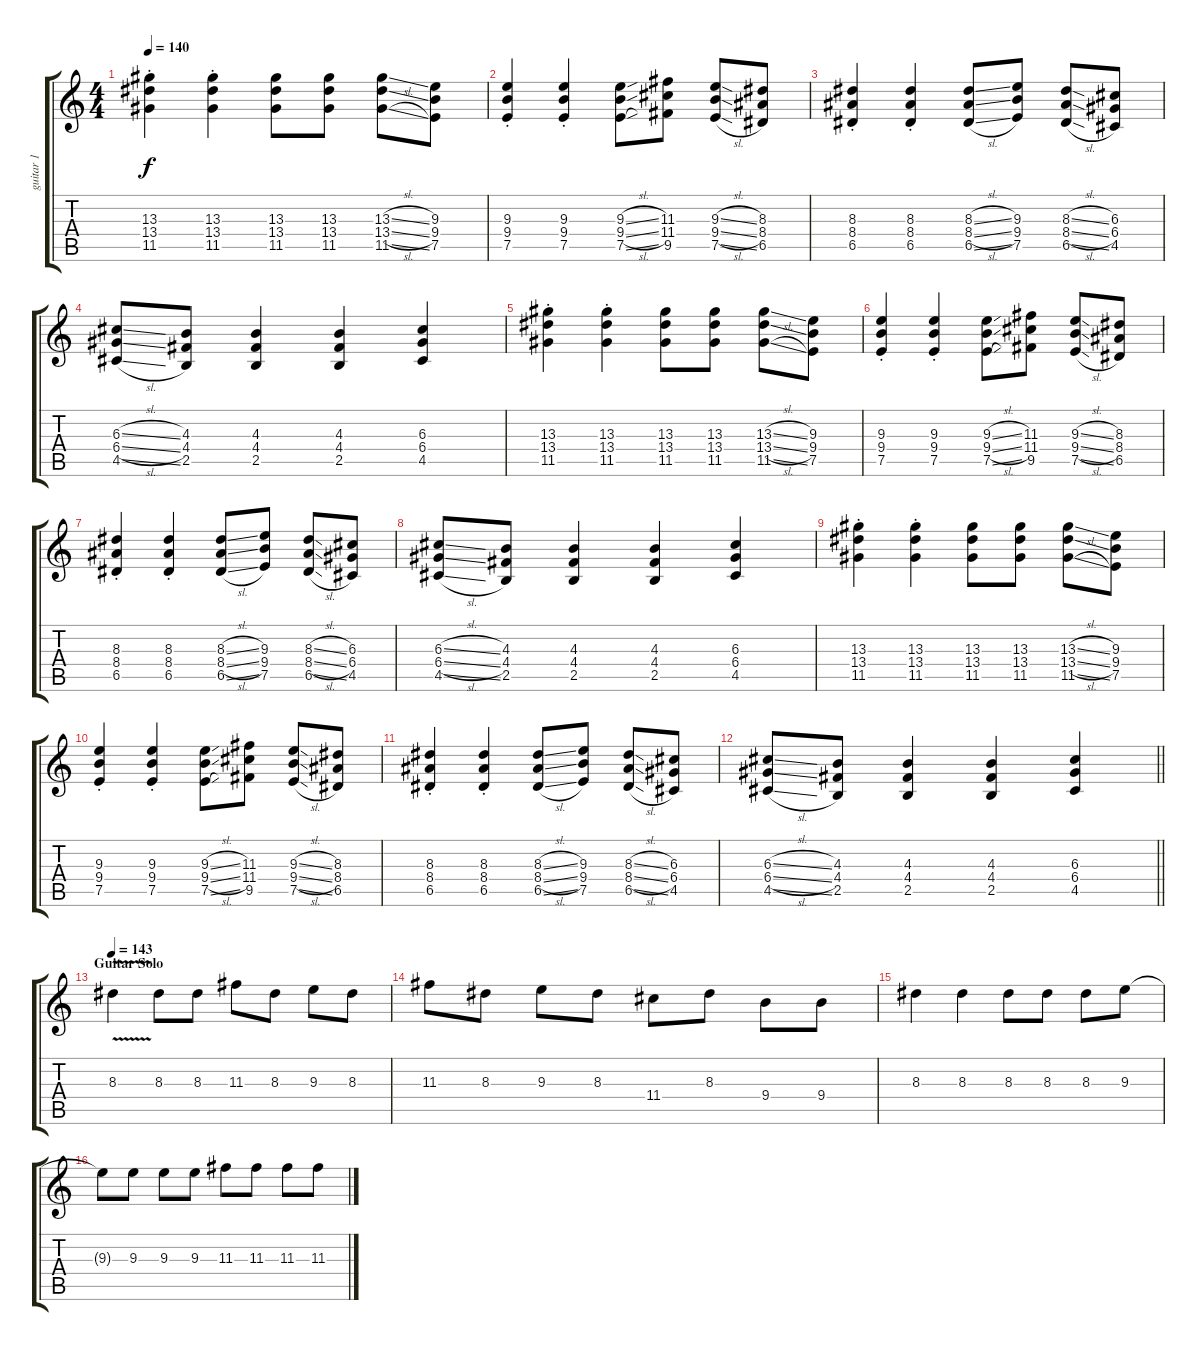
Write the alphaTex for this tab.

\track ("guitar 1" "guitar 1") {instrument distortionguitar}
\staff {score tabs}
\tuning (E4 B3 G3 D3 A2 E2) {hide}
\ts (4 4)
\tempo 140
\clef g2
\ks c
(13.3{st} 13.4{st} 11.5{st}).4{dy f} (13.3{st} 13.4{st} 11.5{st}).4 (13.3 13.4 11.5).8 (13.3 13.4 11.5).8 (13.3{sl} 13.4{sl} 11.5{sl}).8 (9.3 9.4 7.5).8 |
(9.3{st} 9.4{st} 7.5{st}).4 (9.3{st} 9.4{st} 7.5{st}).4 (9.3{sl} 9.4{sl} 7.5{sl}).8 (11.3 11.4 9.5).8 (9.3{sl} 9.4{sl} 7.5{sl}).8 (8.3 8.4 6.5).8 |
(8.3{st} 8.4{st} 6.5{st}).4 (8.3{st} 8.4{st} 6.5{st}).4 (8.3{sl} 8.4{sl} 6.5{sl}).8 (9.3 9.4 7.5).8 (8.3{sl} 8.4{sl} 6.5{sl}).8 (6.3 6.4 4.5).8 |
(6.3{sl} 6.4{sl} 4.5{sl}).8 (4.3 4.4 2.5).8 (4.3 4.4 2.5).4 (4.3 4.4 2.5).4 (6.3 6.4 4.5).4 |
(13.3{st} 13.4{st} 11.5{st}).4 (13.3{st} 13.4{st} 11.5{st}).4 (13.3 13.4 11.5).8 (13.3 13.4 11.5).8 (13.3{sl} 13.4{sl} 11.5{sl}).8 (9.3 9.4 7.5).8 |
(9.3{st} 9.4{st} 7.5{st}).4 (9.3{st} 9.4{st} 7.5{st}).4 (9.3{sl} 9.4{sl} 7.5{sl}).8 (11.3 11.4 9.5).8 (9.3{sl} 9.4{sl} 7.5{sl}).8 (8.3 8.4 6.5).8 |
(8.3{st} 8.4{st} 6.5{st}).4 (8.3{st} 8.4{st} 6.5{st}).4 (8.3{sl} 8.4{sl} 6.5{sl}).8 (9.3 9.4 7.5).8 (8.3{sl} 8.4{sl} 6.5{sl}).8 (6.3 6.4 4.5).8 |
(6.3{sl} 6.4{sl} 4.5{sl}).8 (4.3 4.4 2.5).8 (4.3 4.4 2.5).4 (4.3 4.4 2.5).4 (6.3 6.4 4.5).4 |
(13.3{st} 13.4{st} 11.5{st}).4 (13.3{st} 13.4{st} 11.5{st}).4 (13.3 13.4 11.5).8 (13.3 13.4 11.5).8 (13.3{sl} 13.4{sl} 11.5{sl}).8 (9.3 9.4 7.5).8 |
(9.3{st} 9.4{st} 7.5{st}).4 (9.3{st} 9.4{st} 7.5{st}).4 (9.3{sl} 9.4{sl} 7.5{sl}).8 (11.3 11.4 9.5).8 (9.3{sl} 9.4{sl} 7.5{sl}).8 (8.3 8.4 6.5).8 |
(8.3{st} 8.4{st} 6.5{st}).4 (8.3{st} 8.4{st} 6.5{st}).4 (8.3{sl} 8.4{sl} 6.5{sl}).8 (9.3 9.4 7.5).8 (8.3{sl} 8.4{sl} 6.5{sl}).8 (6.3 6.4 4.5).8 |
\barLineRight lightlight
(6.3{sl} 6.4{sl} 4.5{sl}).8 (4.3 4.4 2.5).8 (4.3 4.4 2.5).4 (4.3 4.4 2.5).4 (6.3 6.4 4.5).4 |
\section ("" "Guitar Solo")
\tempo 143
8.3{v}.4{volume 16} 8.3.8 8.3.8 11.3.8 8.3.8 9.3.8 8.3.8 |
11.3.8 8.3.8 9.3.8 8.3.8 11.4.8 8.3.8 9.4.8 9.4.8 |
8.3.4 8.3.4 8.3.8 8.3.8 8.3.8 9.3.8 |
9.3{t}.8 9.3.8 9.3.8 9.3.8 11.3.8 11.3.8 11.3.8 11.3.8
